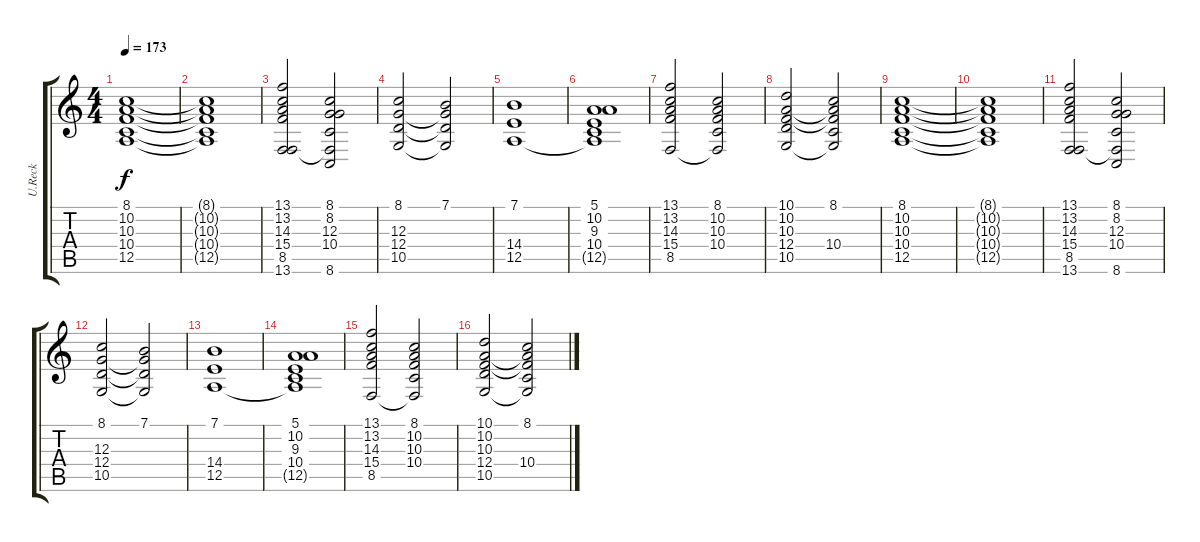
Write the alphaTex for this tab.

\track ("U.Reck" "U.Reck") {instrument choiraahs}
\staff {score tabs}
\tuning (E4 B3 G3 D3 A2 E2) {hide}
\ts (4 4)
\tempo 173
\clef g2
\ks c
(8.1 10.2 10.3 10.4 12.5).1{dy f} |
(8.1{t} 10.2{t} 10.3{t} 10.4{t} 12.5{t}).1 |
(13.1 13.2 14.3 15.4 8.5 13.6).2 (8.1 8.2 12.3 10.4 8.5{t} 8.6).2 |
(8.1 12.3 12.4 10.5).2 (7.1 12.3{t} 12.4{t} 10.5{t}).2 |
(7.1 14.4 12.5).1 |
(5.1 10.2 9.3 10.4 12.5{t}).1 |
(13.1 13.2 14.3 15.4 8.5).2 (8.1 10.2 10.3 10.4 8.5{t}).2 |
(10.1 10.2 10.3 12.4 10.5).2 (8.1 10.2{t} 10.3{t} 10.4 10.5{t}).2 |
(8.1 10.2 10.3 10.4 12.5).1 |
(8.1{t} 10.2{t} 10.3{t} 10.4{t} 12.5{t}).1 |
(13.1 13.2 14.3 15.4 8.5 13.6).2 (8.1 8.2 12.3 10.4 8.5{t} 8.6).2 |
(8.1 12.3 12.4 10.5).2 (7.1 12.3{t} 12.4{t} 10.5{t}).2 |
(7.1 14.4 12.5).1 |
(5.1 10.2 9.3 10.4 12.5{t}).1 |
(13.1 13.2 14.3 15.4 8.5).2 (8.1 10.2 10.3 10.4 8.5{t}).2 |
(10.1 10.2 10.3 12.4 10.5).2 (8.1 10.2{t} 10.3{t} 10.4 10.5{t}).2
